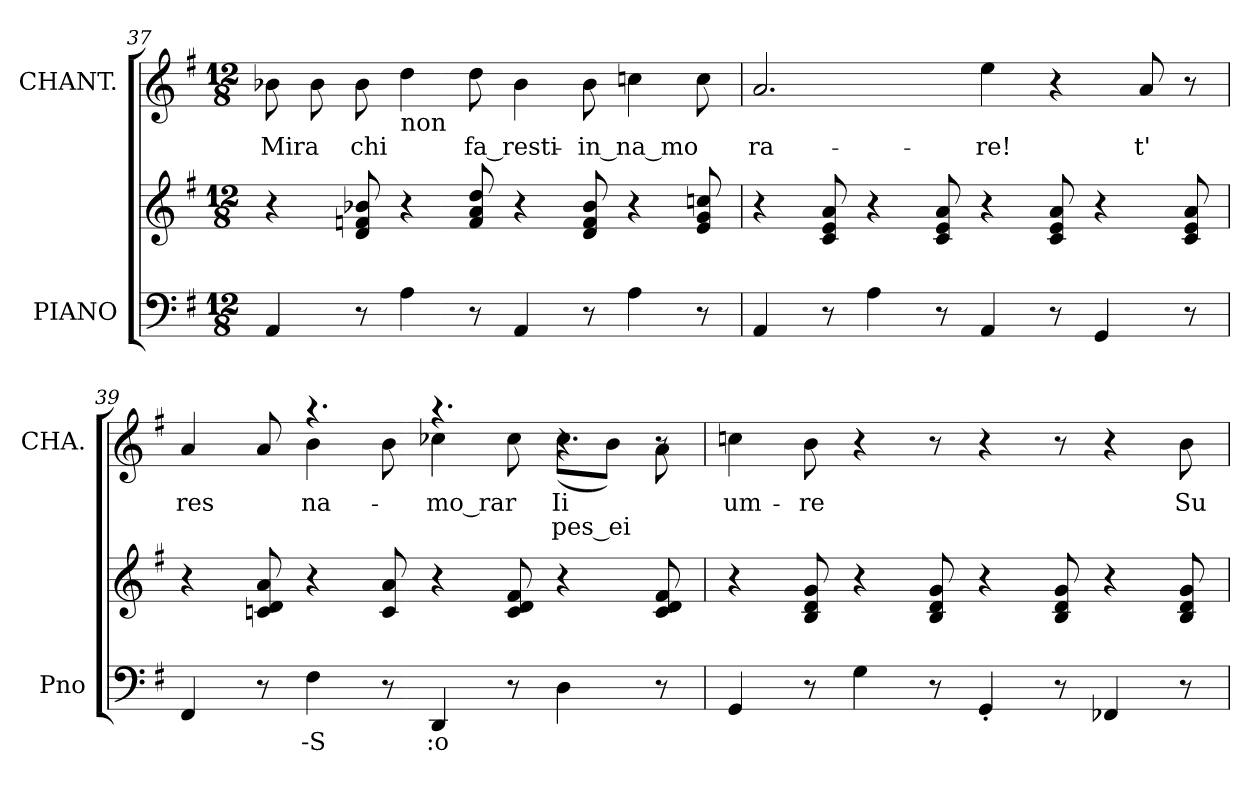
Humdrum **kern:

**kern	**text	**text	**kern	**kern	**text	**text
*part2	*part2	*part2	*part2	*part1	*part1	*part1
*staff3	*staff3	*staff3	*staff2	*staff1	*staff1	*staff1
*I"PIANO	*	*	*	*I"CHANT.	*	*
*I'Pno	*	*	*	*I'CHA.	*	*
*clefF4	*	*	*clefG2	*clefG2	*	*
*k[f#]	*	*	*k[f#]	*k[f#]	*	*
*G:	*	*	*G:	*G:	*	*
*M12/8	*	*	*M12/8	*M12/8	*	*
=37	=37	=37	=37	=37	=37	=37
!	!	!	!	!	!LO:LY:b:color=#000000	!
4AAi/	.	.	4r	8b-Xi\	Mira	.
.	.	.	.	8b-i\	.	.
!	!	!	!	!	!LO:LY:b:color=#000000	!
8r	.	.	8di/ 8fni 8b-Xi	8b-i\	chi	.
!	!	!	!	!LO:TX:b:t=non	!	!
4Ai\	.	.	4r	4ddi\	.	.
!	!	!	!	!	!LO:LY:b:color=#000000	!
8r	.	.	8fi/ 8ai 8ddi	8ddi\	fa_resti-	.
4AAi/	.	.	4r	4b-i\	.	.
!	!	!	!	!	!LO:LY:b:color=#000000	!
8r	.	.	8di/ 8fi 8b-i	8b-i\	in_na_mo	.
4Ai\	.	.	4r	4ccni\	.	.
8r	.	.	8ei/ 8gi 8ccni	8cci\	.	.
!!LO:LB:g=z
=38	=38	=38	=38	=38	=38	=38
!	!	!	!	!	!LO:LY:b:color=#000000	!
4AAi/	.	.	4r	2.ai/	ra-	.
8r	.	.	8ci/ 8ei 8ai	.	.	.
4Ai\	.	.	4r	.	.	.
8r	.	.	8ci/ 8ei 8ai	.	.	.
!	!	!	!	!	!LO:LY:b:color=#000000	!
4AAi/	.	.	4r	4eei\	re!	.
8r	.	.	8ci/ 8ei 8ai	4r	.	.
4GGi/	.	.	4r	.	.	.
!	!	!	!	!	!LO:LY:b:color=#000000	!
.	.	.	.	8ai/	t'_	.
8r	.	.	8ci/ 8ei 8ai	8r	.	.
=39	=39	=39	=39	=39	=39	=39
!	!	!	!	!	!LO:LY:b:color=#000000	!
*	*	*	*	*^	*	*
*	*	*	*	*	*^	*	*
4FF#i/	.	.	4r	4ai/	4.ryy	4.ryy	res	.
8r	.	.	8cni/ 8di 8ai	8ai/	.	.	.	.
!	!LO:LY:b:color=#000000	!	!	!	!	!	!	!
!	!	!	!	!	!	!	!LO:LY:b:color=#000000	!
4F#i\	--S	.	4r	4.r	4bi\	4.ryy	na-	.
!	!LO:LY:b:color=#000000	!LO:LY:b:color=#000000	!	!	!	!	!	!
8r	ei	ej?	8ci/ 8ai	.	8bi\	.	.	.
!	!LO:LY:b:color=#000000	!	!	!	!	!	!	!
!	!	!	!	!	!	!	!LO:LY:b:color=#000000	!
4DDi/	:o	.	4r	4.r	4cc-Xi\	4.ryy	mo_rar	.
8r	.	.	8ci/ 8di 8f#i	.	8cc-i\	.	.	.
!	!	!	!	!	!	!	!LO:LY:b:color=#000000	!LO:LY:b:color=#000000
4Di\	.	.	4r	4.r	(8cc-i\L	8ryy	Ii	pes_ei
.	.	.	.	.	8bi\J)	8ryy	.	.
8r	.	.	8ci/ 8di 8f#i	.	8r	8ai\	.	.
*	*	*	*	*v	*v	*v	*	*
=40	=40	=40	=40	=40	=40	=40
*	*	*	*	*^	*	*
*	*	*	*	*	*^	*	*
!	!	!	!	!	!	!	!LO:LY:b:color=#000000	!
*	*	*	*	*v	*v	*v	*	*
4GGi/	.	.	4r	4ccni\	um--	.
!	!	!	!	!	!LO:LY:b:color=#000000	!
8r	.	.	8Bi/ 8di 8gi	8bi\	re	.
4Gi\	.	.	4r	4r	.	.
8r	.	.	8Bi/ 8di 8gi	8r	.	.
4GG'i/	.	.	4r	4r	.	.
8r	.	.	8Bi/ 8di 8gi	8r	.	.
4FF-Xi/	.	.	4r	4r	.	.
!	!	!	!	!	!LO:LY:b:color=#000000	!
8r	.	.	8Bi/ 8di 8gi	8bi\	Su	.
=	=	=	=	=	=	=
*-	*-	*-	*-	*-	*-	*-
